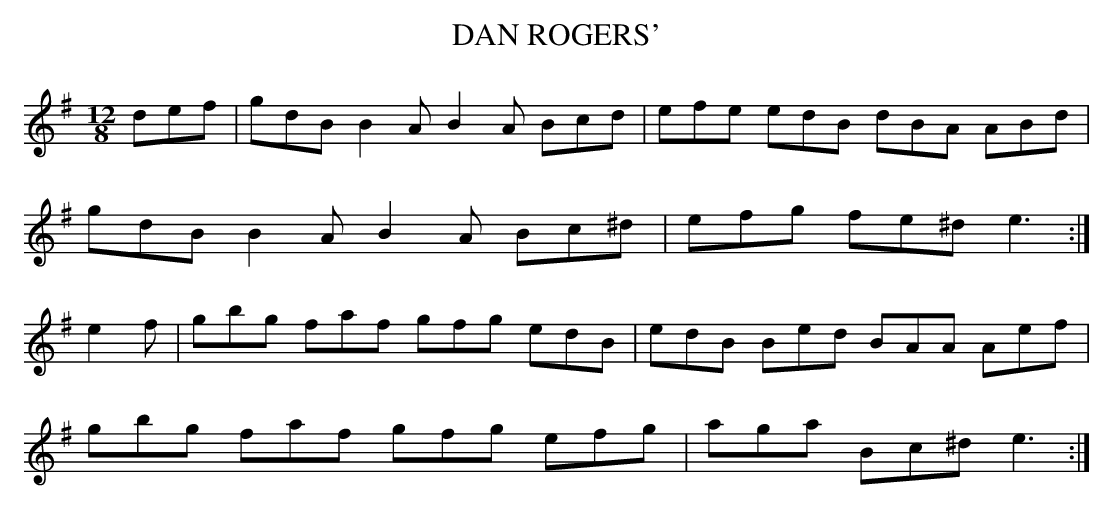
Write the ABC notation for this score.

X:1
T:DAN ROGERS'
M:12/8
L:1/8
K:Em
def|gdB B2A B2A Bcd|efe edB dBA ABd|
gdB B2A B2A Bc^d|efg fe^d e3 :|
e2f|gbg faf gfg edB|edB Bed BAA Aef|
gbg faf gfg efg|aga Bc^d e3 :|
